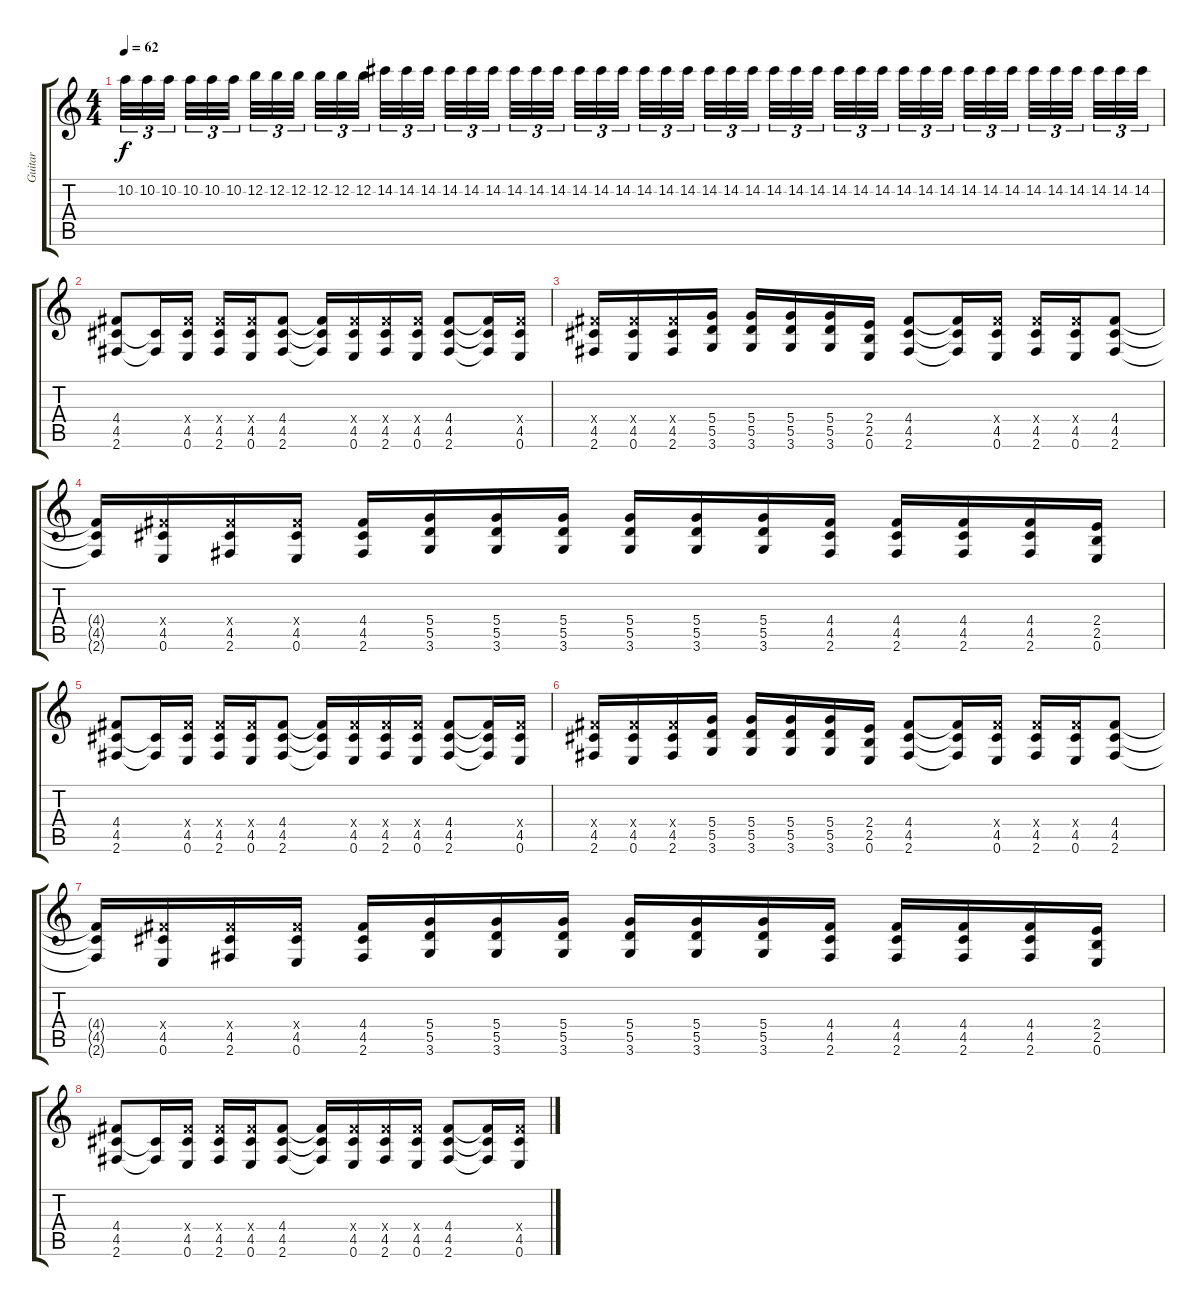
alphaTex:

\track ("Guitar" "Guitar") {instrument electricguitarclean}
\staff {score tabs}
\tuning (E4 B3 G3 D3 A2 E2) {hide}
\ts (4 4)
\tempo 62
\clef g2
\ks c
10.2.32{tu (3 2) dy f} 10.2.32{tu (3 2)} 10.2.32{tu (3 2) beam splitsecondary} 10.2.32{tu (3 2)} 10.2.32{tu (3 2)} 10.2.32{tu (3 2) beam splitsecondary} 12.2.32{tu (3 2)} 12.2.32{tu (3 2)} 12.2.32{tu (3 2) beam splitsecondary} 12.2.32{tu (3 2)} 12.2.32{tu (3 2)} 12.2.32{tu (3 2)} 14.2.32{tu (3 2)} 14.2.32{tu (3 2)} 14.2.32{tu (3 2) beam splitsecondary} 14.2.32{tu (3 2)} 14.2.32{tu (3 2)} 14.2.32{tu (3 2) beam splitsecondary} 14.2.32{tu (3 2)} 14.2.32{tu (3 2)} 14.2.32{tu (3 2) beam splitsecondary} 14.2.32{tu (3 2)} 14.2.32{tu (3 2)} 14.2.32{tu (3 2)} 14.2.32{tu (3 2)} 14.2.32{tu (3 2)} 14.2.32{tu (3 2) beam splitsecondary} 14.2.32{tu (3 2)} 14.2.32{tu (3 2)} 14.2.32{tu (3 2) beam splitsecondary} 14.2.32{tu (3 2)} 14.2.32{tu (3 2)} 14.2.32{tu (3 2) beam splitsecondary} 14.2.32{tu (3 2)} 14.2.32{tu (3 2)} 14.2.32{tu (3 2)} 14.2.32{tu (3 2)} 14.2.32{tu (3 2)} 14.2.32{tu (3 2) beam splitsecondary} 14.2.32{tu (3 2)} 14.2.32{tu (3 2)} 14.2.32{tu (3 2) beam splitsecondary} 14.2.32{tu (3 2)} 14.2.32{tu (3 2)} 14.2.32{tu (3 2) beam splitsecondary} 14.2.32{tu (3 2)} 14.2.32{tu (3 2)} 14.2.32{tu (3 2)} |
(4.4 4.5 2.6).8{volume 16} (4.5{t} 2.6{t}).16 (4.4{x} 4.5 0.6).16 (4.4{x} 4.5 2.6).16 (4.4{x} 4.5 0.6).16 (4.4 4.5 2.6).8 (4.4{t} 4.5{t} 2.6{t}).16 (4.4{x} 4.5 0.6).16 (4.4{x} 4.5 2.6).16 (4.4{x} 4.5 0.6).16 (4.4 4.5 2.6).8 (4.4{t} 4.5{t} 2.6{t}).16 (4.4{x} 4.5 0.6).16 |
(4.4{x} 4.5 2.6).16 (4.4{x} 4.5 0.6).16 (4.4{x} 4.5 2.6).16 (5.4 5.5 3.6).16 (5.4 5.5 3.6).16 (5.4 5.5 3.6).16 (5.4 5.5 3.6).16 (2.4 2.5 0.6).16 (4.4 4.5 2.6).8 (4.4{t} 4.5{t} 2.6{t}).16 (4.4{x} 4.5 0.6).16 (4.4{x} 4.5 2.6).16 (4.4{x} 4.5 0.6).16 (4.4 4.5 2.6).8 |
(4.4{t} 4.5{t} 2.6{t}).16 (4.4{x} 4.5 0.6).16 (4.4{x} 4.5 2.6).16 (4.4{x} 4.5 0.6).16 (4.4 4.5 2.6).16 (5.4 5.5 3.6).16 (5.4 5.5 3.6).16 (5.4 5.5 3.6).16 (5.4 5.5 3.6).16 (5.4 5.5 3.6).16 (5.4 5.5 3.6).16 (4.4 4.5 2.6).16 (4.4 4.5 2.6).16 (4.4 4.5 2.6).16 (4.4 4.5 2.6).16 (2.4 2.5 0.6).16 |
(4.4 4.5 2.6).8 (4.5{t} 2.6{t}).16 (4.4{x} 4.5 0.6).16 (4.4{x} 4.5 2.6).16 (4.4{x} 4.5 0.6).16 (4.4 4.5 2.6).8 (4.4{t} 4.5{t} 2.6{t}).16 (4.4{x} 4.5 0.6).16 (4.4{x} 4.5 2.6).16 (4.4{x} 4.5 0.6).16 (4.4 4.5 2.6).8 (4.4{t} 4.5{t} 2.6{t}).16 (4.4{x} 4.5 0.6).16 |
(4.4{x} 4.5 2.6).16 (4.4{x} 4.5 0.6).16 (4.4{x} 4.5 2.6).16 (5.4 5.5 3.6).16 (5.4 5.5 3.6).16 (5.4 5.5 3.6).16 (5.4 5.5 3.6).16 (2.4 2.5 0.6).16 (4.4 4.5 2.6).8 (4.4{t} 4.5{t} 2.6{t}).16 (4.4{x} 4.5 0.6).16 (4.4{x} 4.5 2.6).16 (4.4{x} 4.5 0.6).16 (4.4 4.5 2.6).8 |
(4.4{t} 4.5{t} 2.6{t}).16 (4.4{x} 4.5 0.6).16 (4.4{x} 4.5 2.6).16 (4.4{x} 4.5 0.6).16 (4.4 4.5 2.6).16 (5.4 5.5 3.6).16 (5.4 5.5 3.6).16 (5.4 5.5 3.6).16 (5.4 5.5 3.6).16 (5.4 5.5 3.6).16 (5.4 5.5 3.6).16 (4.4 4.5 2.6).16 (4.4 4.5 2.6).16 (4.4 4.5 2.6).16 (4.4 4.5 2.6).16 (2.4 2.5 0.6).16 |
(4.4 4.5 2.6).8 (4.5{t} 2.6{t}).16 (4.4{x} 4.5 0.6).16 (4.4{x} 4.5 2.6).16 (4.4{x} 4.5 0.6).16 (4.4 4.5 2.6).8 (4.4{t} 4.5{t} 2.6{t}).16 (4.4{x} 4.5 0.6).16 (4.4{x} 4.5 2.6).16 (4.4{x} 4.5 0.6).16 (4.4 4.5 2.6).8 (4.4{t} 4.5{t} 2.6{t}).16 (4.4{x} 4.5 0.6).16
